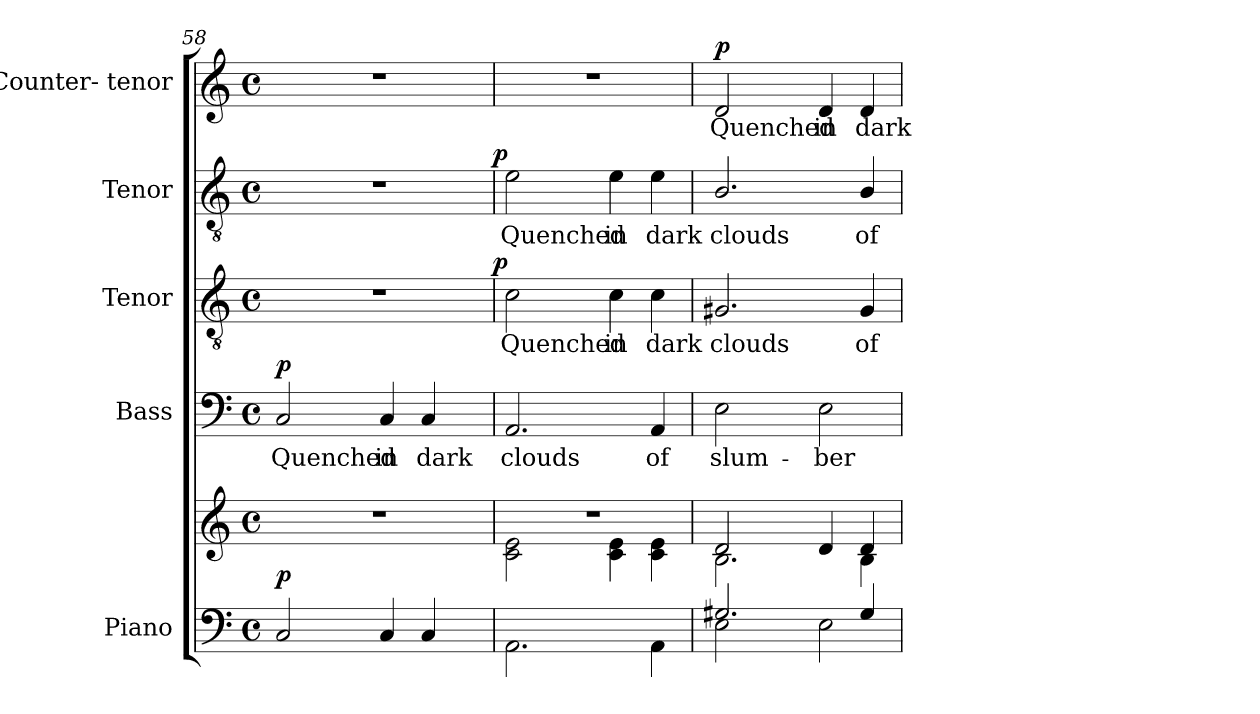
**kern	**kern	**dynam	**kern	**text	**dynam	**kern	**text	**dynam	**kern	**text	**dynam	**kern	**text	**dynam
*part5	*part5	*part5	*part4	*part4	*part4	*part3	*part3	*part3	*part2	*part2	*part2	*part1	*part1	*part1
*staff6	*staff5	*staff5/6	*staff4	*staff4	*staff4	*staff3	*staff3	*staff3	*staff2	*staff2	*staff2	*staff1	*staff1	*staff1
*I"Piano	*	*	*I"Bass	*	*	*I"Tenor	*	*	*I"Tenor	*	*	*I"Counter- tenor	*	*
*I'Pno.	*	*	*I'B.	*	*	*I'T.	*	*	*I'T.	*	*	*	*	*
!!LO:LB:g=z
*clefF4	*clefG2	*	*clefF4	*	*	*clefGv2	*	*	*clefGv2	*	*	*clefG2	*	*
*	*	*	*	*	*	*ITrd7c12	*	*	*ITrd7c12	*	*	*	*	*
*k[]	*k[]	*	*k[]	*	*	*k[]	*	*	*k[]	*	*	*k[]	*	*
*C:	*C:	*	*C:	*	*	*C:	*	*	*C:	*	*	*C:	*	*
*M4/4	*M4/4	*	*M4/4	*	*	*M4/4	*	*	*M4/4	*	*	*M4/4	*	*
*met(c)	*met(c)	*	*met(c)	*	*	*met(c)	*	*	*met(c)	*	*	*met(c)	*	*
=58	=58	=58	=58	=58	=58	=58	=58	=58	=58	=58	=58	=58	=58	=58
!	!	!	!	!LO:LY:b:color=#000000	!	!	!	!	!	!	!	!	!	!
*	*	*	*	*	*	*^	*	*	*^	*	*	*	*	*
2Ci/	1r	p	2Ci/	Quenched	p	1r	2ryy	.	.	1r	2ryy	.	.	1r	.	.
!	!	!	!	!LO:LY:b:color=#000000	!	!	!	!	!	!	!	!	!	!	!	!
4Ci/	.	.	4Ci/	in	.	.	4ryy	.	.	.	4ryy	.	.	.	.	.
!	!	!	!	!LO:LY:b:color=#000000	!	!	!	!	!	!	!	!	!	!	!	!
4Ci/	.	.	4Ci/	dark	.	.	8ryy	.	.	.	8ryy	.	.	.	.	.
.	.	.	.	.	.	.	16ryy	.	.	.	16ryy	.	.	.	.	.
.	.	.	.	.	.	.	32ryy	.	.	.	32ryy	.	.	.	.	.
.	.	.	.	.	.	.	64ryy	.	.	.	64ryy	.	.	.	.	.
.	.	.	.	.	.	.	128...ryy	.	.	.	128...ryy	.	.	.	.	.
.	.	.	.	.	.	.	1024ryy	.	p	.	1024ryy	.	p	.	.	.
*	*	*	*	*	*	*v	*v	*	*	*	*	*	*	*	*	*
*	*	*	*	*	*	*	*	*	*v	*v	*	*	*	*	*
=59	=59	=59	=59	=59	=59	=59	=59	=59	=59	=59	=59	=59	=59	=59
*	*^	*	*	*	*	*	*	*	*	*	*	*	*	*
*	*	*	*	*	*	*	*^	*	*	*^	*	*	*	*	*
!	!	!	!	!	!LO:LY:b:color=#000000	!	!	!	!	!	!	!	!	!	!	!	!
*	*	*	*	*	*	*	*v	*v	*	*	*	*	*	*	*	*	*
*	*	*	*	*	*	*	*	*	*	*v	*v	*	*	*	*	*
*	*	*	*	*	*	*	*^	*	*	*^	*	*	*	*	*
!	!	!	!	!	!	!	!	!	!LO:LY:b:color=#000000	!	!	!	!	!	!	!	!
*	*	*	*	*	*	*	*v	*v	*	*	*	*	*	*	*	*	*
*	*	*	*	*	*	*	*	*	*	*v	*v	*	*	*	*	*
*	*	*	*	*	*	*	*^	*	*	*^	*	*	*	*	*
!	!	!	!	!	!	!	!	!	!	!	!	!	!LO:LY:b:color=#000000	!	!	!	!
*	*	*	*	*	*	*	*v	*v	*	*	*	*	*	*	*	*	*
*	*	*	*	*	*	*	*	*	*	*v	*v	*	*	*	*	*
2.AAi\	1r	2ci\ 2ei	.	2.AAi/	clouds	.	2Ci\	Quenched	.	2Ei\	Quenched	.	1r	.	.
!	!	!	!	!	!	!	!	!LO:LY:b:color=#000000	!	!	!	!	!	!	!
!	!	!	!	!	!	!	!	!	!	!	!LO:LY:b:color=#000000	!	!	!	!
.	.	4ci\ 4ei	.	.	.	.	4Ci\	in	.	4Ei\	in	.	.	.	.
!	!	!	!	!	!LO:LY:b:color=#000000	!	!	!	!	!	!	!	!	!	!
!	!	!	!	!	!	!	!	!LO:LY:b:color=#000000	!	!	!	!	!	!	!
!	!	!	!	!	!	!	!	!	!	!	!LO:LY:b:color=#000000	!	!	!	!
4AAi\	.	4ci\ 4ei	.	4AAi/	of	.	4Ci\	dark	.	4Ei\	dark	.	.	.	.
=60	=60	=60	=60	=60	=60	=60	=60	=60	=60	=60	=60	=60	=60	=60	=60
*^	*	*	*	*	*	*	*	*	*	*	*	*	*	*	*
!	!	!	!	!	!	!LO:LY:b:color=#000000	!	!	!	!	!	!	!	!	!	!
!	!	!	!	!	!	!	!	!	!LO:LY:b:color=#000000	!	!	!	!	!	!	!
!	!	!	!	!	!	!	!	!	!	!	!	!LO:LY:b:color=#000000	!	!	!	!
!	!	!	!	!	!	!	!	!	!	!	!	!	!	!	!LO:LY:b:color=#000000	!
2.G#Xi/	2Ei\	2di/	2.Bi\	.	2Ei\	slum-	.	2.GG#Xi/	clouds	.	2.BBi/	clouds	.	2di/	Quenched	p
!	!	!	!	!	!	!LO:LY:b:color=#000000	!	!	!	!	!	!	!	!	!	!
!	!	!	!	!	!	!	!	!	!	!	!	!	!	!	!LO:LY:b:color=#000000	!
.	2Ei\	4di/	.	.	2Ei\	-ber	.	.	.	.	.	.	.	4di/	in	.
!	!	!	!	!	!	!	!	!	!LO:LY:b:color=#000000	!	!	!	!	!	!	!
!	!	!	!	!	!	!	!	!	!	!	!	!LO:LY:b:color=#000000	!	!	!	!
!	!	!	!	!	!	!	!	!	!	!	!	!	!	!	!LO:LY:b:color=#000000	!
4G#i/	.	4di/	4Bi\	.	.	.	.	4GG#i/	of	.	4BBi/	of	.	4di/	dark	.
*v	*v	*	*	*	*	*	*	*	*	*	*	*	*	*	*	*
*	*v	*v	*	*	*	*	*	*	*	*	*	*	*	*	*
=	=	=	=	=	=	=	=	=	=	=	=	=	=	=
*-	*-	*-	*-	*-	*-	*-	*-	*-	*-	*-	*-	*-	*-	*-
